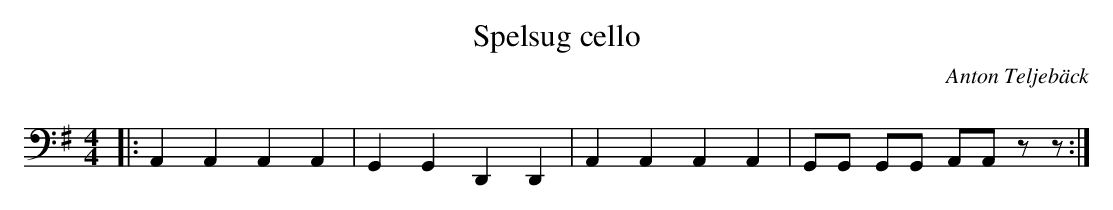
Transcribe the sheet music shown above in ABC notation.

X:1
T:Spelsug cello
C:Anton Teljebäck
M:4/4
L:1/8
K:G
|:A,,2 A,,2 A,,2 A,,2 | G,,2 G,,2 D,,2 D,,2 | A,,2 A,,2 A,,2 A,,2 | G,,G,, G,,G,, A,,A,, zz :|
